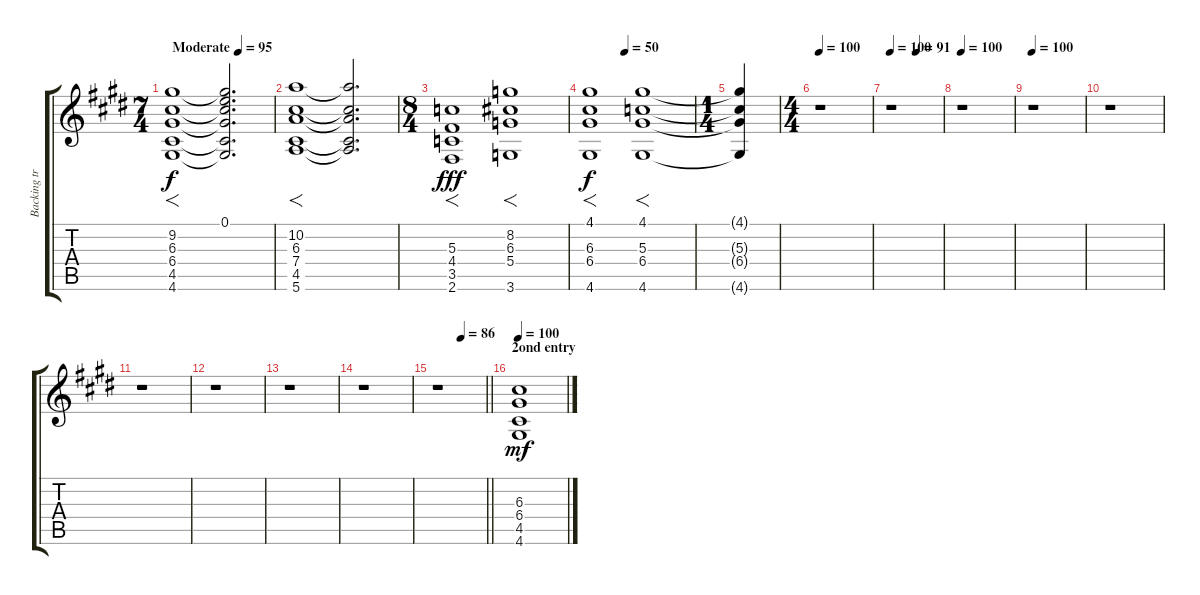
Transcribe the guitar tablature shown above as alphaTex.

\track ("Backing track" "Backing tr") {instrument choiraahs}
\staff {score tabs}
\tuning (E5 B4 G4 D4 A3 E3) {hide}
\ts (7 4)
\tempo (95 "Moderate")
\clef g2
\ks e
(9.2 6.3 6.4 4.5 4.6).1{f dy f instrument choiraahs} (0.1 9.2{t} 6.3{t} 6.4{t} 4.5{t} 4.6{t}).2{d volume 3} |
(10.2 6.3 7.4 4.5 5.6).1{f volume 10} (10.2{t} 6.3{t} 7.4{t} 4.5{t} 5.6{t}).2{d volume 3} |
\ts (8 4)
(5.3 4.4 3.5 2.6).1{f dy fff volume 9} (8.2 6.3 5.4 3.6).1{f} |
\tempo (50 0.34375)
(4.1 6.3 6.4 4.6).1{f dy f} (4.1 5.3 6.4 4.6).1{f} |
\ts (1 4)
(4.1{t} 5.3{t} 6.4{t} 4.6{t}).4{volume 0} |
\ts (4 4)
\tempo 100
r.1 |
\tempo 100
\tempo (91 0.5)
r.1 |
\tempo 100
r.1 |
\tempo 100
r.1 |
r.1 |
r.1 |
r.1 |
r.1 |
r.1 |
\tempo (86 0.5)
\barLineRight lightlight
r.1 |
\section ("" "2ond entry")
\tempo 100
(6.3 6.4 4.5 4.6).1{dy mf volume 8 instrument stringensemble1}
